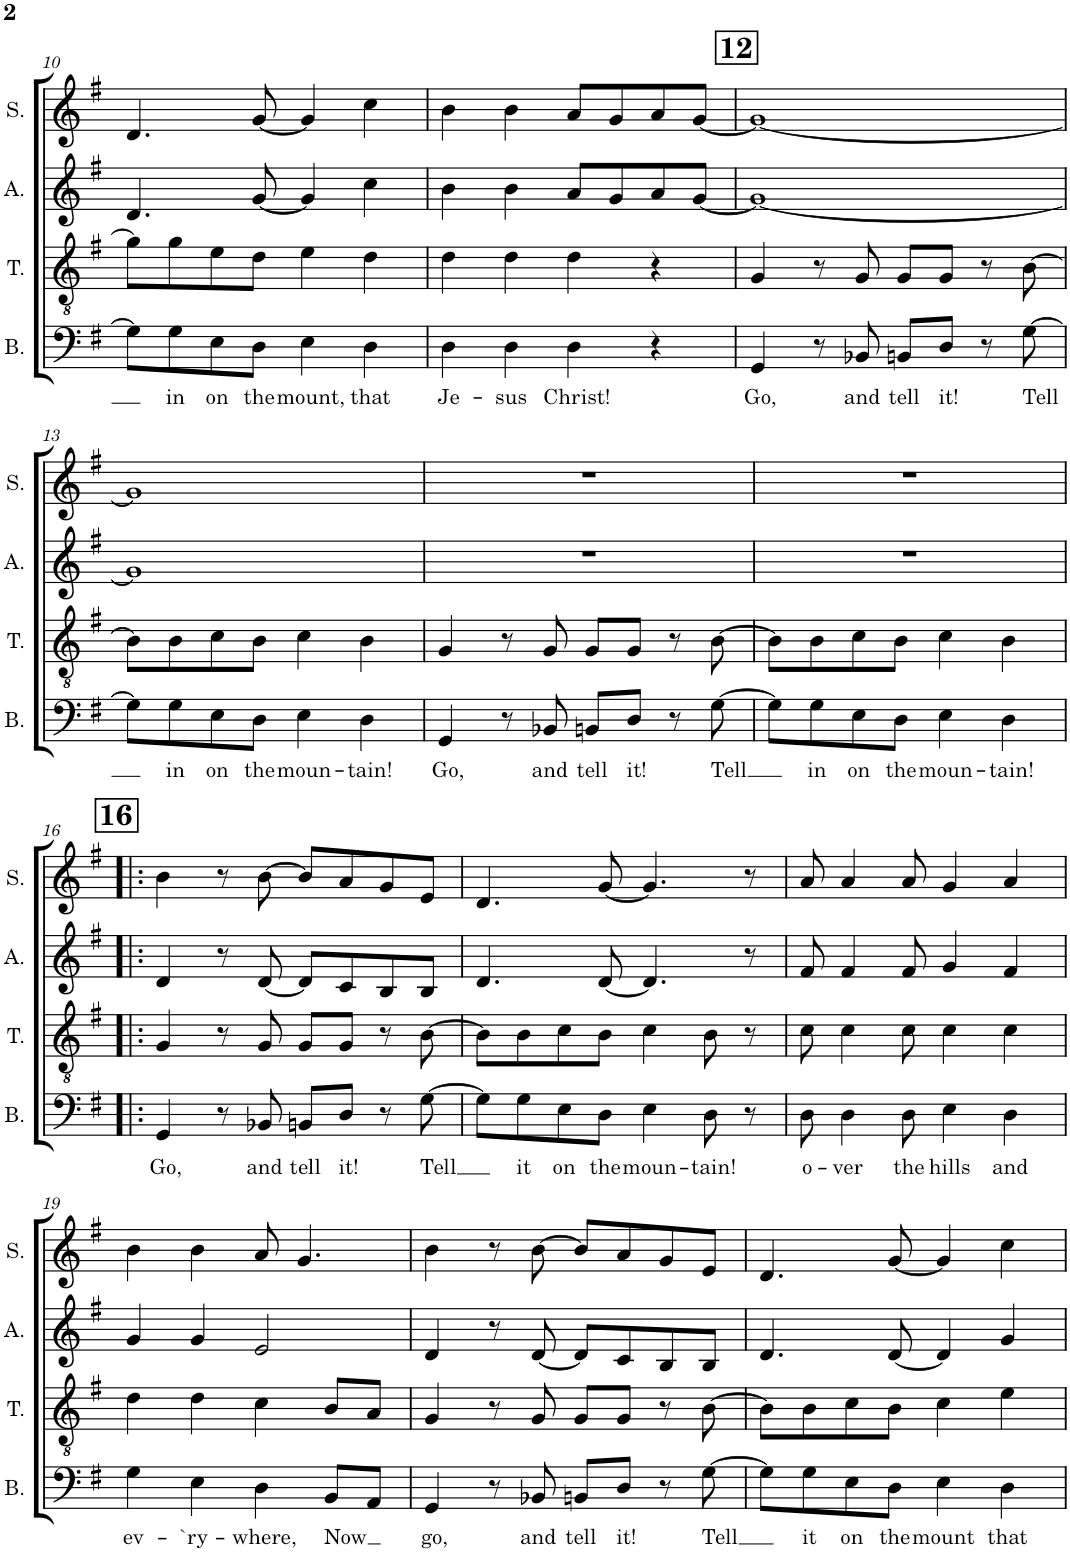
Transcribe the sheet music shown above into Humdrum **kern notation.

**kern	**text	**kern	**kern	**kern
*part4	*part4	*part3	*part2	*part1
*staff4	*staff4	*staff3	*staff2	*staff1
*I"Bass	*	*I"Tenor	*I"Alto	*I"Soprano
*I'B.	*	*I'T.	*I'A.	*I'S.
!!LO:PB:g=z
*clefF4	*	*clefGv2	*clefG2	*clefG2
*	*	*Trd1c2	*	*
*k[f#]	*	*k[f#]	*k[f#]	*k[f#]
*M4/4	*	*M4/4	*M4/4	*M4/4
=10	=10	=10	=10	=10
8G\L]	.	8g\L]	4.d/	4.d/
!	!LO:LY:b	!	!	!
8G\	in	8g\	.	.
!	!LO:LY:b	!	!	!
8E\	on	8e\	.	.
!	!LO:LY:b	!	!	!
8D\J	the	8d\J	[8g/	[8g/
!	!LO:LY:b	!	!	!
4E\	mount,	4e\	4g/]	4g/]
!	!LO:LY:b	!	!	!
4D\	that	4d\	4cc\	4cc\
=11	=11	=11	=11	=11
!	!LO:LY:b	!	!	!
4D\	Je-	4d\	4b\	4b\
!	!LO:LY:b	!	!	!
4D\	-sus	4d\	4b\	4b\
!	!LO:LY:b	!	!	!
4D\	Christ!	4d\	8a/L	8a/L
.	.	.	8g/	8g/
4r	.	4r	8a/	8a/
.	.	.	[8g/J	[8g/J
!!LO:REH:place=s1:a:B:cj:fs=14:t=12
=12	=12	=12	=12	=12
!	!LO:LY:b	!	!	!
4GG/	Go,	4G/	1g_	1g_
8r	.	8r	.	.
!	!LO:LY:b	!	!	!
8BB-X/	and	8G/	.	.
!	!LO:LY:b	!	!	!
8BBn/L	tell	8G/L	.	.
!	!LO:LY:b	!	!	!
8D/J	it!	8G/J	.	.
8r	.	8r	.	.
!	!LO:LY:b	!	!	!
[8G\	Tell	[8B\	.	.
!!LO:LB:g=z
=13	=13	=13	=13	=13
8G\L]	.	8B\L]	1g]	1g]
!	!LO:LY:b	!	!	!
8G\	in	8B\	.	.
!	!LO:LY:b	!	!	!
8E\	on	8c\	.	.
!	!LO:LY:b	!	!	!
8D\J	the	8B\J	.	.
!	!LO:LY:b	!	!	!
4E\	moun-	4c\	.	.
!	!LO:LY:b	!	!	!
4D\	-tain!	4B\	.	.
=14	=14	=14	=14	=14
!	!LO:LY:b	!	!	!
4GG/	Go,	4G/	1r	1r
8r	.	8r	.	.
!	!LO:LY:b	!	!	!
8BB-X/	and	8G/	.	.
!	!LO:LY:b	!	!	!
8BBn/L	tell	8G/L	.	.
!	!LO:LY:b	!	!	!
8D/J	it!	8G/J	.	.
8r	.	8r	.	.
!	!LO:LY:b	!	!	!
[8G\	Tell	[8B\	.	.
=15	=15	=15	=15	=15
8G\L]	.	8B\L]	1r	1r
!	!LO:LY:b	!	!	!
8G\	in	8B\	.	.
!	!LO:LY:b	!	!	!
8E\	on	8c\	.	.
!	!LO:LY:b	!	!	!
8D\J	the	8B\J	.	.
!	!LO:LY:b	!	!	!
4E\	moun-	4c\	.	.
!	!LO:LY:b	!	!	!
4D\	-tain!	4B\	.	.
!!LO:LB:g=z
!!LO:REH:place=s1:a:B:cj:fs=14:t=16
=16!|:	=16!|:	=16!|:	=16!|:	=16!|:
!	!LO:LY:b	!	!	!
4GG/	Go,	4G/	4d/	4b\
8r	.	8r	8r	8r
!	!LO:LY:b	!	!	!
8BB-X/	and	8G/	[8d/	[8b\
!	!LO:LY:b	!	!	!
8BBn/L	tell	8G/L	8d/L]	8b/L]
!	!LO:LY:b	!	!	!
8D/J	it!	8G/J	8c/	8a/
8r	.	8r	8B/	8g/
!	!LO:LY:b	!	!	!
[8G\	Tell	[8B\	8B/J	8e/J
=17	=17	=17	=17	=17
8G\L]	.	8B\L]	4.d/	4.d/
!	!LO:LY:b	!	!	!
8G\	it	8B\	.	.
!	!LO:LY:b	!	!	!
8E\	on	8c\	.	.
!	!LO:LY:b	!	!	!
8D\J	the	8B\J	[8d/	[8g/
!	!LO:LY:b	!	!	!
4E\	moun-	4c\	4.d/]	4.g/]
!	!LO:LY:b	!	!	!
8D\	-tain!	8B\	.	.
8r	.	8r	8r	8r
=18	=18	=18	=18	=18
!	!LO:LY:b	!	!	!
8D\	o-	8c\	8f#/	8a/
!	!LO:LY:b	!	!	!
4D\	-ver	4c\	4f#/	4a/
!	!LO:LY:b	!	!	!
8D\	the	8c\	8f#/	8a/
!	!LO:LY:b	!	!	!
4E\	hills	4c\	4g/	4g/
!	!LO:LY:b	!	!	!
4D\	and	4c\	4f#/	4a/
!!LO:LB:g=z
=19	=19	=19	=19	=19
!	!LO:LY:b	!	!	!
4G\	ev-	4d\	4g/	4b\
!	!LO:LY:b	!	!	!
4E\	-`ry-	4d\	4g/	4b\
!	!LO:LY:b	!	!	!
4D\	-where,	4c\	2e/	8a/
.	.	.	.	4.g/
!	!LO:LY:b	!	!	!
8BB/L	Now	8B/L	.	.
8AA/J	.	8A/J	.	.
=20	=20	=20	=20	=20
!	!LO:LY:b	!	!	!
4GG/	go,	4G/	4d/	4b\
8r	.	8r	8r	8r
!	!LO:LY:b	!	!	!
8BB-X/	and	8G/	[8d/	[8b\
!	!LO:LY:b	!	!	!
8BBn/L	tell	8G/L	8d/L]	8b/L]
!	!LO:LY:b	!	!	!
8D/J	it!	8G/J	8c/	8a/
8r	.	8r	8B/	8g/
!	!LO:LY:b	!	!	!
[8G\	Tell	[8B\	8B/J	8e/J
=21	=21	=21	=21	=21
8G\L]	.	8B\L]	4.d/	4.d/
!	!LO:LY:b	!	!	!
8G\	it	8B\	.	.
!	!LO:LY:b	!	!	!
8E\	on	8c\	.	.
!	!LO:LY:b	!	!	!
8D\J	the	8B\J	[8d/	[8g/
!	!LO:LY:b	!	!	!
4E\	mount	4c\	4d/]	4g/]
!	!LO:LY:b	!	!	!
4D\	that	4e\	4g/	4cc\
=	=	=	=	=
*-	*-	*-	*-	*-
